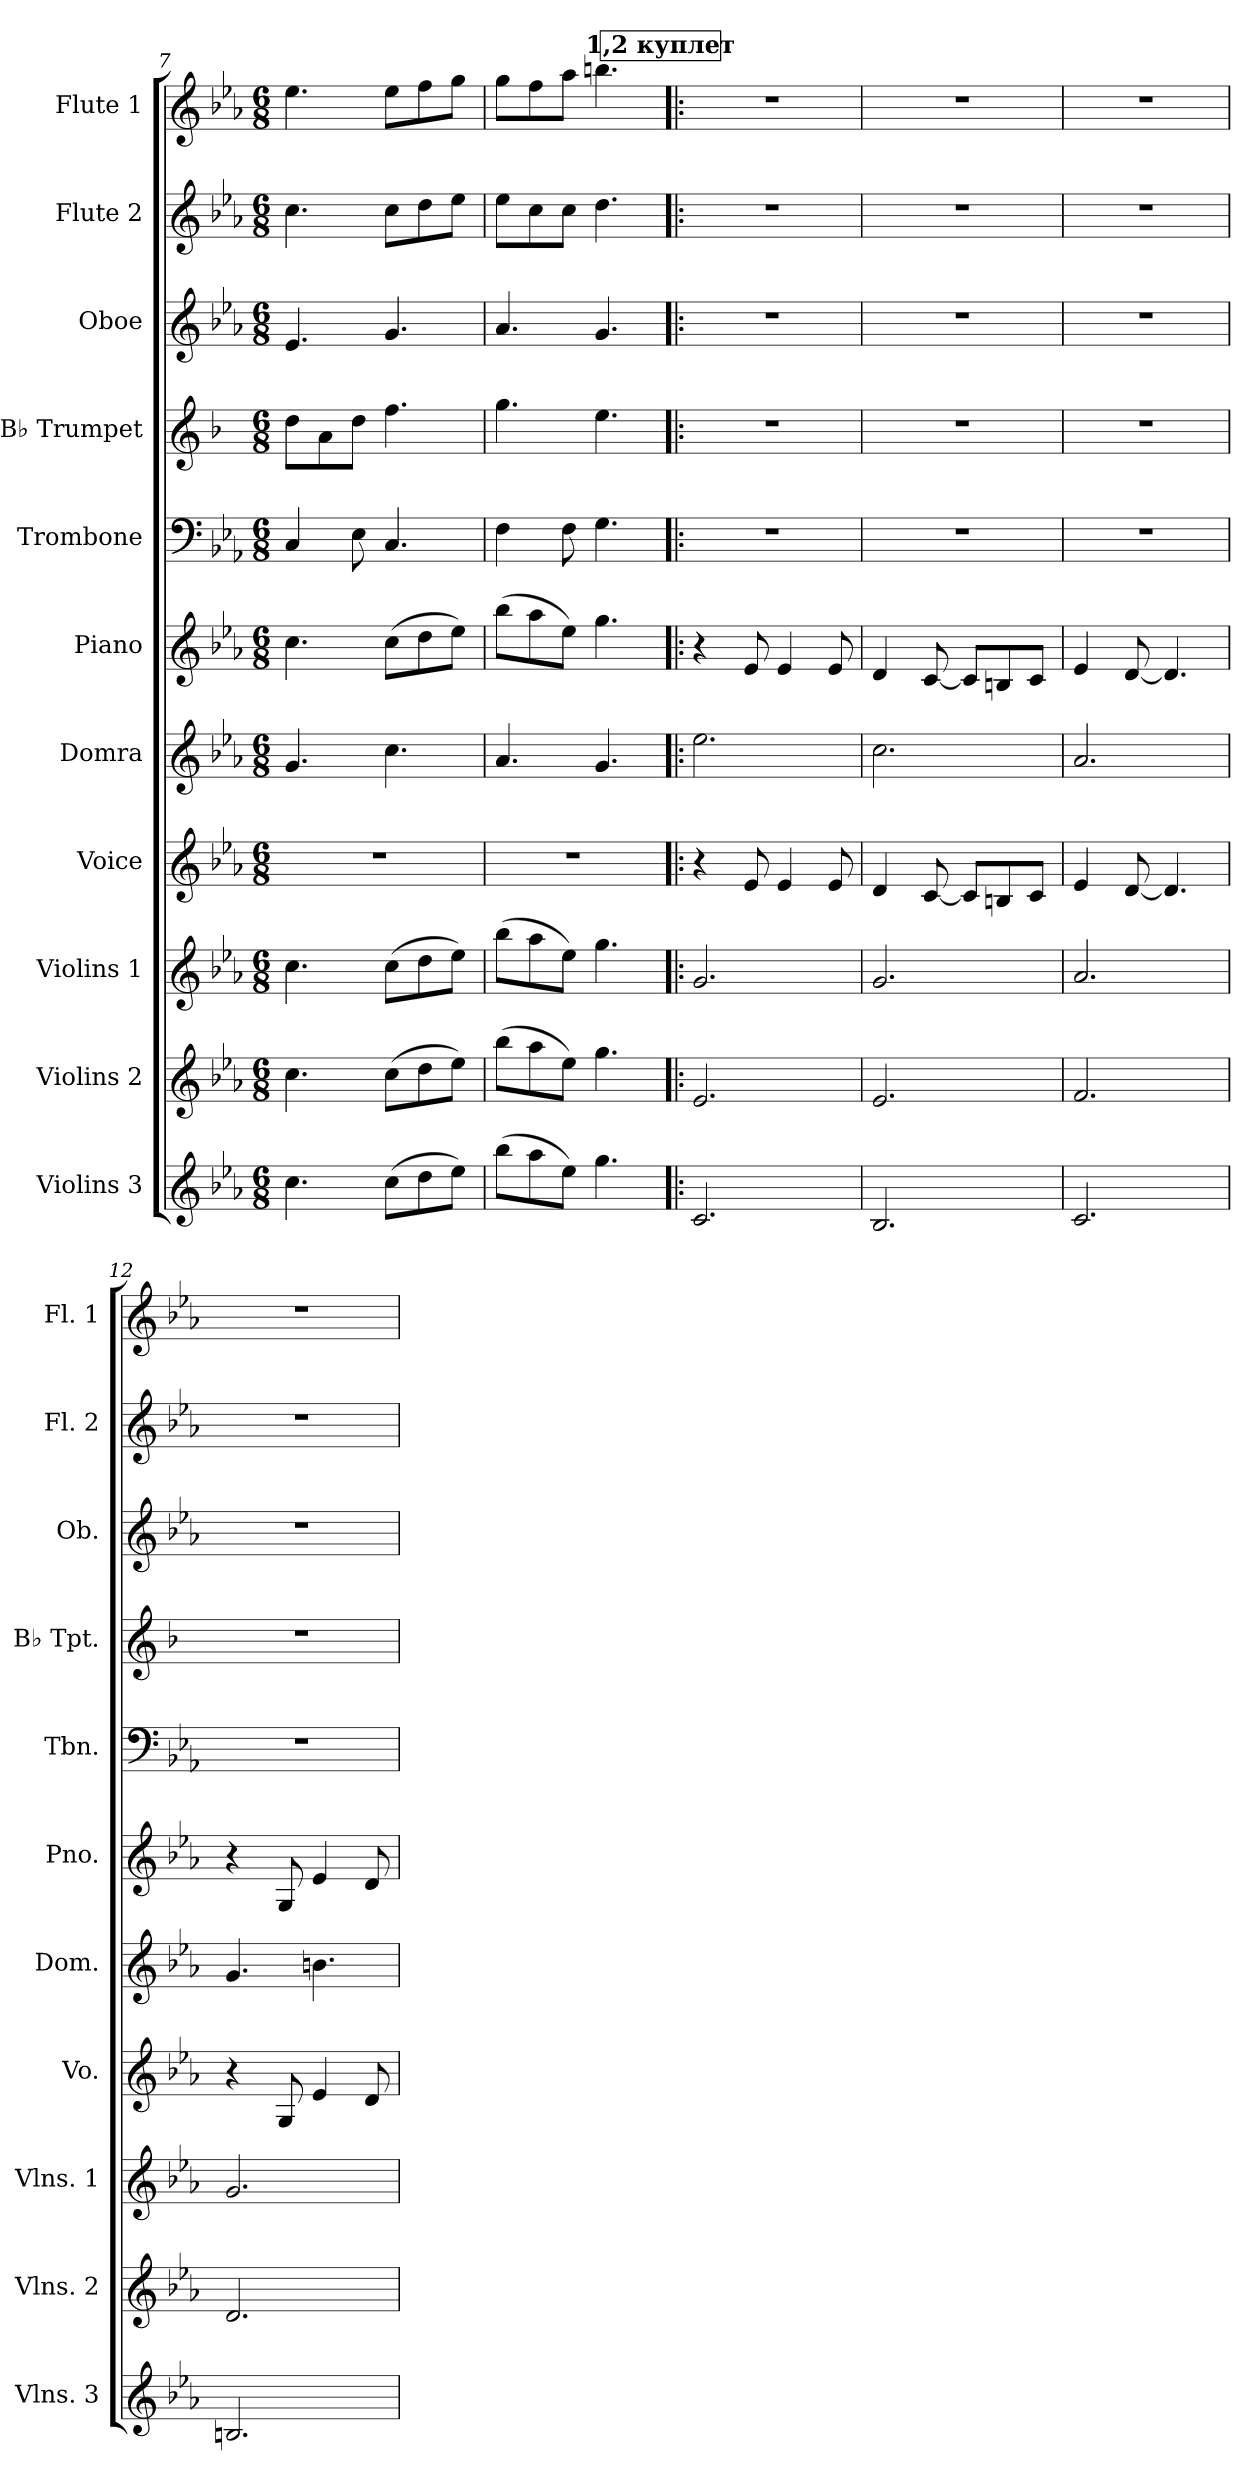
**kern	**kern	**kern	**kern	**kern	**kern	**kern	**kern	**kern	**kern	**kern
*part11	*part10	*part9	*part8	*part7	*part6	*part5	*part4	*part3	*part2	*part1
*staff11	*staff10	*staff9	*staff8	*staff7	*staff6	*staff5	*staff4	*staff3	*staff2	*staff1
*I"Violins 3	*I"Violins 2	*I"Violins 1	*I"Voice	*I"Domra	*I"Piano	*I"Trombone	*I"B♭ Trumpet	*I"Oboe	*I"Flute 2	*I"Flute 1
*I'Vlns. 3	*I'Vlns. 2	*I'Vlns. 1	*I'Vo.	*I'Dom.	*I'Pno.	*I'Tbn.	*I'B♭ Tpt.	*I'Ob.	*I'Fl. 2	*I'Fl. 1
*clefG2	*clefG2	*clefG2	*clefG2	*clefG2	*clefG2	*clefF4	*clefG2	*clefG2	*clefG2	*clefG2
*	*	*	*	*	*	*	*ITrd1c2	*	*	*
*k[b-e-a-]	*k[b-e-a-]	*k[b-e-a-]	*k[b-e-a-]	*k[b-e-a-]	*k[b-e-a-]	*k[b-e-a-]	*k[b-e-a-]	*k[b-e-a-]	*k[b-e-a-]	*k[b-e-a-]
*M6/8	*M6/8	*M6/8	*M6/8	*M6/8	*M6/8	*M6/8	*M6/8	*M6/8	*M6/8	*M6/8
=7	=7	=7	=7	=7	=7	=7	=7	=7	=7	=7
4.cc\	4.cc\	4.cc\	2.r	4.g/	4.cc\	4C/	8cc\L	4.e-/	4.cc\	4.ee-\
.	.	.	.	.	.	.	8g\	.	.	.
.	.	.	.	.	.	8E-\	8cc\J	.	.	.
(>8cc\L	(>8cc\L	(>8cc\L	.	4.cc\	(>8cc\L	4.C/	4.ee-\	4.g/	8cc\L	8ee-\L
8dd\	8dd\	8dd\	.	.	8dd\	.	.	.	8dd\	8ff\
8ee-\J)	8ee-\J)	8ee-\J)	.	.	8ee-\J)	.	.	.	8ee-\J	8gg\J
=8	=8	=8	=8	=8	=8	=8	=8	=8	=8	=8
(>8bb-\L	(>8bb-\L	(>8bb-\L	2.r	4.a-/	(>8bb-\L	4F\	4.ff\	4.a-/	8ee-\L	8gg\L
8aa-\	8aa-\	8aa-\	.	.	8aa-\	.	.	.	8cc\	8ff\
8ee-\J)	8ee-\J)	8ee-\J)	.	.	8ee-\J)	8F\	.	.	8cc\J	8aa-\J
4.gg\	4.gg\	4.gg\	.	4.g/	4.gg\	4.G\	4.dd\	4.g/	4.dd\	4.bbn\
!!LO:REH:place=s1:a:B:fs=14:t=1,2 куплет
=9!|:	=9!|:	=9!|:	=9!|:	=9!|:	=9!|:	=9!|:	=9!|:	=9!|:	=9!|:	=9!|:
2.c/	2.e-/	2.g/	4r	2.ee-\	4r	2.r	2.r	2.r	2.r	2.r
.	.	.	8e-/	.	8e-/	.	.	.	.	.
.	.	.	4e-/	.	4e-/	.	.	.	.	.
.	.	.	8e-/	.	8e-/	.	.	.	.	.
=10	=10	=10	=10	=10	=10	=10	=10	=10	=10	=10
2.B-/	2.e-/	2.g/	4d/	2.cc\	4d/	2.r	2.r	2.r	2.r	2.r
.	.	.	[8c/	.	[8c/	.	.	.	.	.
.	.	.	8c/L]	.	8c/L]	.	.	.	.	.
.	.	.	8Bn/	.	8Bn/	.	.	.	.	.
.	.	.	8c/J	.	8c/J	.	.	.	.	.
=11	=11	=11	=11	=11	=11	=11	=11	=11	=11	=11
2.c/	2.f/	2.a-/	4e-/	2.a-/	4e-/	2.r	2.r	2.r	2.r	2.r
.	.	.	[8d/	.	[8d/	.	.	.	.	.
.	.	.	4.d/]	.	4.d/]	.	.	.	.	.
!!LO:PB:g=z
=12	=12	=12	=12	=12	=12	=12	=12	=12	=12	=12
2.Bn/	2.d/	2.g/	4r	4.g/	4r	2.r	2.r	2.r	2.r	2.r
.	.	.	8G/	.	8G/	.	.	.	.	.
.	.	.	4e-/	4.bn\	4e-/	.	.	.	.	.
.	.	.	8d/	.	8d/	.	.	.	.	.
=	=	=	=	=	=	=	=	=	=	=
*-	*-	*-	*-	*-	*-	*-	*-	*-	*-	*-
